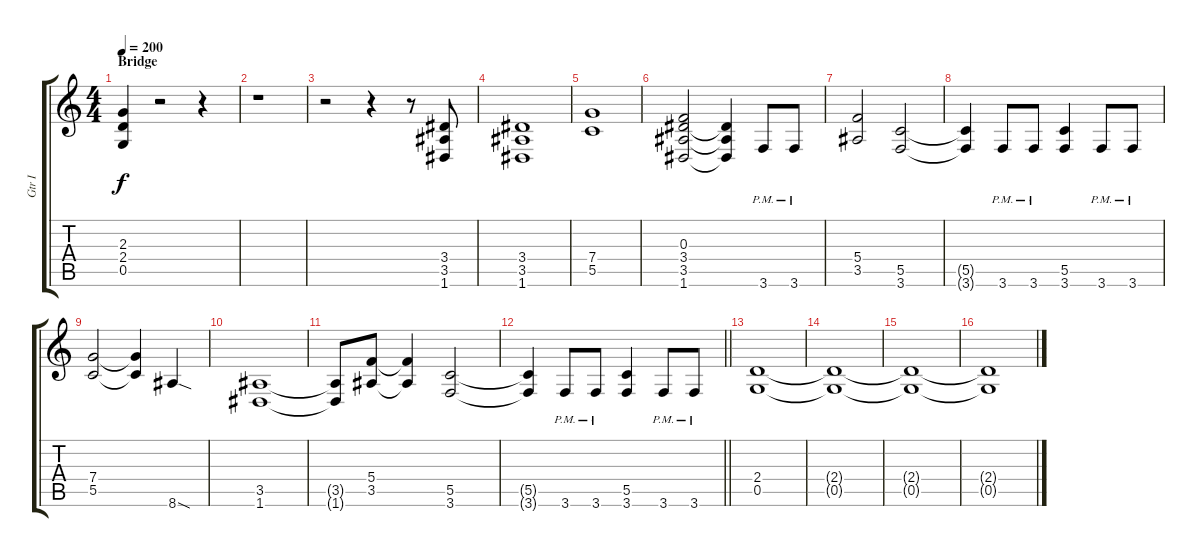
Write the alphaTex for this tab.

\track ("Gtr I" "Gtr I") {instrument overdrivenguitar}
\staff {score tabs}
\tuning (D4 A3 F3 C3 G2 D2) {hide}
\ts (4 4)
\section ("" "Bridge")
\tempo 200
\clef g2
\ks c
(2.3 2.4 0.5).4{dy f} r.2 r.4 |
r.1 |
r.2 r.4 r.8 (3.4 3.5 1.6).8 |
(3.4 3.5 1.6).1 |
(7.4 5.5).1 |
(0.3 3.4 3.5 1.6).2 (3.4{t} 3.5{t} 1.6{t}).4 3.6{pm}.8 3.6{pm}.8 |
(5.4 3.5).2 (5.5 3.6).2 |
(5.5{t} 3.6{t}).4 3.6{pm}.8 3.6{pm}.8 (5.5 3.6).4 3.6{pm}.8 3.6{pm}.8 |
(7.4 5.5).2 (7.4{t} 5.5{t}).4 8.6{sod}.4 |
(3.5 1.6).1 |
(3.5{t} 1.6{t}).8 (5.4 3.5).8 (5.4{t} 3.5{t}).4 (5.5 3.6).2 |
\barLineRight lightlight
(5.5{t} 3.6{t}).4 3.6{pm}.8 3.6{pm}.8 (5.5 3.6).4 3.6{pm}.8 3.6{pm}.8 |
(2.4 0.5).1 |
(2.4{t} 0.5{t}).1 |
(2.4{t} 0.5{t}).1 |
(2.4{t} 0.5{t}).1
